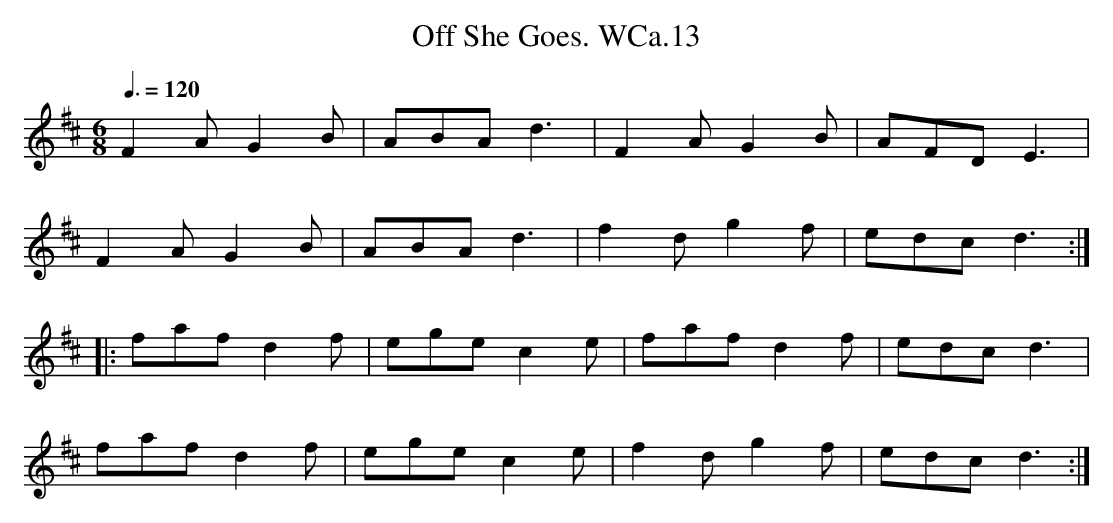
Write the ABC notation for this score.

X:1
T:Off She Goes. WCa.13
M:6/8
L:1/8
Q:3/8=120
K:D
F2AG2B|ABAd3|F2AG2B|AFDE3|
F2AG2B|ABAd3|f2dg2f|edcd3:|
|:fafd2f|egec2e|fafd2f|edcd3|
fafd2f|egec2e|f2dg2f|edcd3:|
